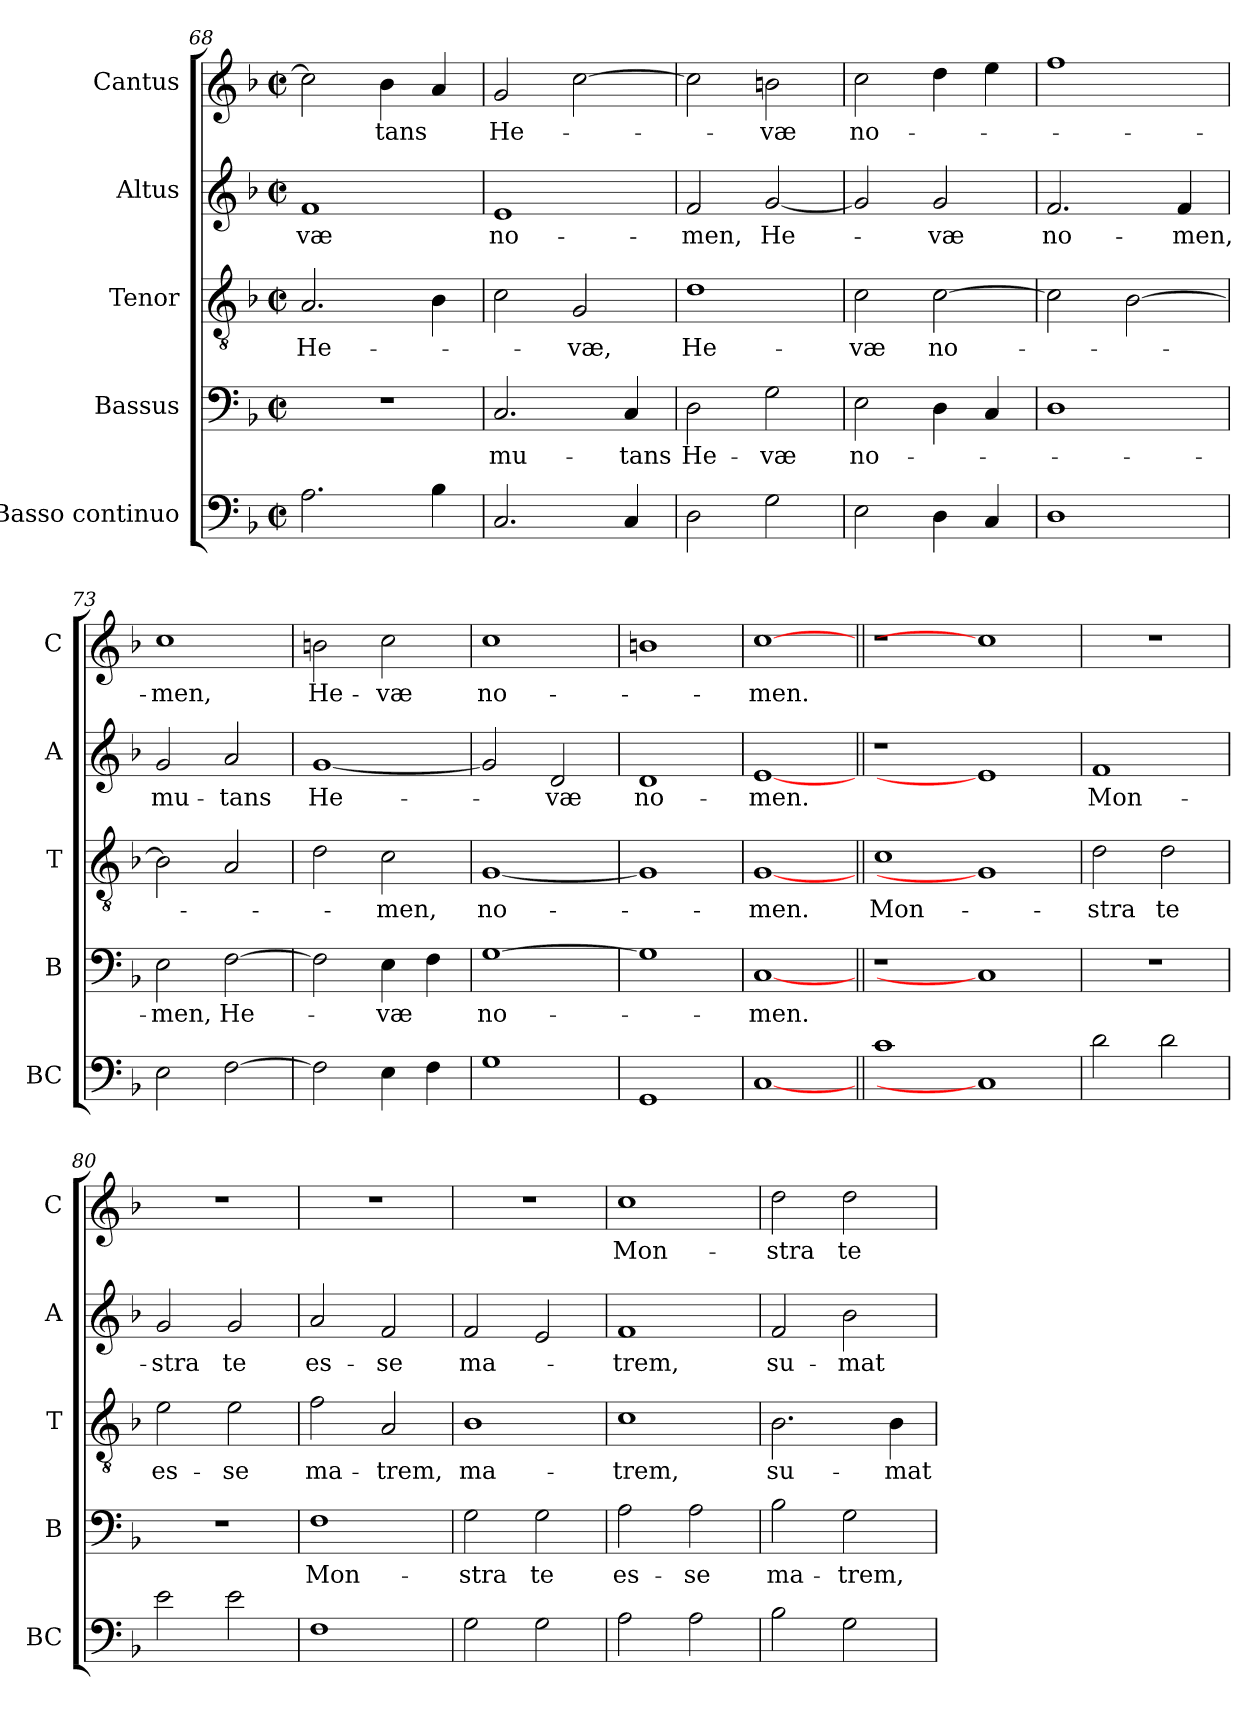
**kern	**kern	**text	**kern	**text	**kern	**text	**kern	**text
*part5	*part4	*part4	*part3	*part3	*part2	*part2	*part1	*part1
*staff5	*staff4	*staff4	*staff3	*staff3	*staff2	*staff2	*staff1	*staff1
*I"Basso continuo	*I"Bassus	*	*I"Tenor	*	*I"Altus	*	*I"Cantus	*
*I'BC	*I'B	*	*I'T	*	*I'A	*	*I'C	*
*clefF4	*clefF4	*	*clefGv2	*	*clefG2	*	*clefG2	*
*k[b-]	*k[b-]	*	*k[b-]	*	*k[b-]	*	*k[b-]	*
*F:	*F:	*	*F:	*	*F:	*	*F:	*
*M2/2	*M2/2	*	*M2/2	*	*M2/2	*	*M2/2	*
*met(c|)	*met(c|)	*	*met(c|)	*	*met(c|)	*	*met(c|)	*
=68	=68	=68	=68	=68	=68	=68	=68	=68
!	!	!	!	!LO:LY:b	!	!LO:LY:b	!	!
2.A\	1r	.	2.A/	He-	1f	-væ	2cc\]	.
!	!	!	!	!	!	!	!	!LO:LY:b
.	.	.	.	.	.	.	4b-\	-tans
4B-\	.	.	4B-\	.	.	.	4a/	.
=69	=69	=69	=69	=69	=69	=69	=69	=69
!	!	!LO:LY:b	!	!	!	!LO:LY:b	!	!LO:LY:b
2.C/	2.C/	mu-	2c\	.	1e	no-	2g/	He-
!	!	!	!	!LO:LY:b	!	!	!	!
.	.	.	2G/	-væ,	.	.	[2cc\	.
!	!	!LO:LY:b	!	!	!	!	!	!
4C/	4C/	-tans	.	.	.	.	.	.
!!LO:PB:g=z
=70	=70	=70	=70	=70	=70	=70	=70	=70
!	!	!LO:LY:b	!	!LO:LY:b	!	!LO:LY:b	!	!
2D\	2D\	He-	1d	He-	2f/	-men,	2cc\]	.
!	!	!LO:LY:b	!	!	!	!LO:LY:b	!	!LO:LY:b
2G\	2G\	-væ	.	.	[2g/	He-	2bn\	-væ
=71	=71	=71	=71	=71	=71	=71	=71	=71
!	!	!LO:LY:b	!	!LO:LY:b	!	!	!	!LO:LY:b
2E\	2E\	no-	2c\	-væ	2g/]	.	2cc\	no-
!	!	!	!	!LO:LY:b	!	!LO:LY:b	!	!
4D\	4D\	.	[2c\	no-	2g/	-væ	4dd\	.
4C/	4C/	.	.	.	.	.	4ee\	.
=72	=72	=72	=72	=72	=72	=72	=72	=72
!	!	!	!	!	!	!LO:LY:b	!	!
1D	1D	.	2c\]	.	2.f/	no-	1ff	.
.	.	.	[2B-\	.	.	.	.	.
!	!	!	!	!	!	!LO:LY:b	!	!
.	.	.	.	.	4f/	-men,	.	.
=73	=73	=73	=73	=73	=73	=73	=73	=73
!	!	!LO:LY:b	!	!	!	!LO:LY:b	!	!LO:LY:b
2E\	2E\	-men,	2B-\]	.	2g/	mu-	1cc	-men,
!	!	!LO:LY:b	!	!	!	!LO:LY:b	!	!
[2F\	[2F\	He-	2A/	.	2a/	-tans	.	.
=74	=74	=74	=74	=74	=74	=74	=74	=74
!	!	!	!	!	!	!LO:LY:b	!	!LO:LY:b
2F\]	2F\]	.	2d\	.	[1g	He-	2bn\	He-
!	!	!LO:LY:b	!	!LO:LY:b	!	!	!	!LO:LY:b
4E\	4E\	-væ	2c\	-men,	.	.	2cc\	-væ
4F\	4F\	.	.	.	.	.	.	.
=75	=75	=75	=75	=75	=75	=75	=75	=75
!	!	!LO:LY:b	!	!LO:LY:b	!	!	!	!LO:LY:b
1G	[1G	no-	[1G	no-	2g/]	.	1cc	no-
!	!	!	!	!	!	!LO:LY:b	!	!
.	.	.	.	.	2d/	-væ	.	.
=76	=76	=76	=76	=76	=76	=76	=76	=76
!	!	!	!	!	!	!LO:LY:b	!	!
1GG	1G]	.	1G]	.	1d	no-	1bn	.
=77	=77	=77	=77	=77	=77	=77	=77	=77
!	!	!LO:LY:b	!	!LO:LY:b	!	!LO:LY:b	!	!LO:LY:b
[1C	[1C	-men.	[1G	-men.	[1e	-men.	[1cc	-men.
!!LO:LB:g=z
=78||	=78||	=78||	=78||	=78||	=78||	=78||	=78||	=78||
!	!	!	!	!LO:LY:b	!	!	!	!
1c	1r	.	1c	Mon-	1r	.	1r	.
1C]	1C]	.	1G]	.	1e]	.	1cc]	.
=79	=79	=79	=79	=79	=79	=79	=79	=79
!	!	!	!	!LO:LY:b	!	!LO:LY:b	!	!
2d\	1r	.	2d\	-stra	1f	Mon-	1r	.
!	!	!	!	!LO:LY:b	!	!	!	!
2d\	.	.	2d\	te	.	.	.	.
=80	=80	=80	=80	=80	=80	=80	=80	=80
!	!	!	!	!LO:LY:b	!	!LO:LY:b	!	!
2e\	1r	.	2e\	es-	2g/	-stra	1r	.
!	!	!	!	!LO:LY:b	!	!LO:LY:b	!	!
2e\	.	.	2e\	-se	2g/	te	.	.
=81	=81	=81	=81	=81	=81	=81	=81	=81
!	!	!LO:LY:b	!	!LO:LY:b	!	!LO:LY:b	!	!
1F	1F	Mon-	2f\	ma-	2a/	es-	1r	.
!	!	!	!	!LO:LY:b	!	!LO:LY:b	!	!
.	.	.	2A/	-trem,	2f/	-se	.	.
=82	=82	=82	=82	=82	=82	=82	=82	=82
!	!	!LO:LY:b	!	!LO:LY:b	!	!LO:LY:b	!	!
2G\	2G\	-stra	1B-	ma-	2f/	ma-	1r	.
!	!	!LO:LY:b	!	!	!	!	!	!
2G\	2G\	te	.	.	2e/	.	.	.
=83	=83	=83	=83	=83	=83	=83	=83	=83
!	!	!LO:LY:b	!	!LO:LY:b	!	!LO:LY:b	!	!LO:LY:b
2A\	2A\	es-	1c	-trem,	1f	-trem,	1cc	Mon-
!	!	!LO:LY:b	!	!	!	!	!	!
2A\	2A\	-se	.	.	.	.	.	.
=84	=84	=84	=84	=84	=84	=84	=84	=84
!	!	!LO:LY:b	!	!LO:LY:b	!	!LO:LY:b	!	!LO:LY:b
2B-\	2B-\	ma-	2.B-\	su-	2f/	su-	2dd\	-stra
!	!	!LO:LY:b	!	!	!	!LO:LY:b	!	!LO:LY:b
2G\	2G\	-trem,	.	.	2b-\	-mat	2dd\	te
!	!	!	!	!LO:LY:b	!	!	!	!
.	.	.	4B-\	-mat	.	.	.	.
=	=	=	=	=	=	=	=	=
*-	*-	*-	*-	*-	*-	*-	*-	*-
